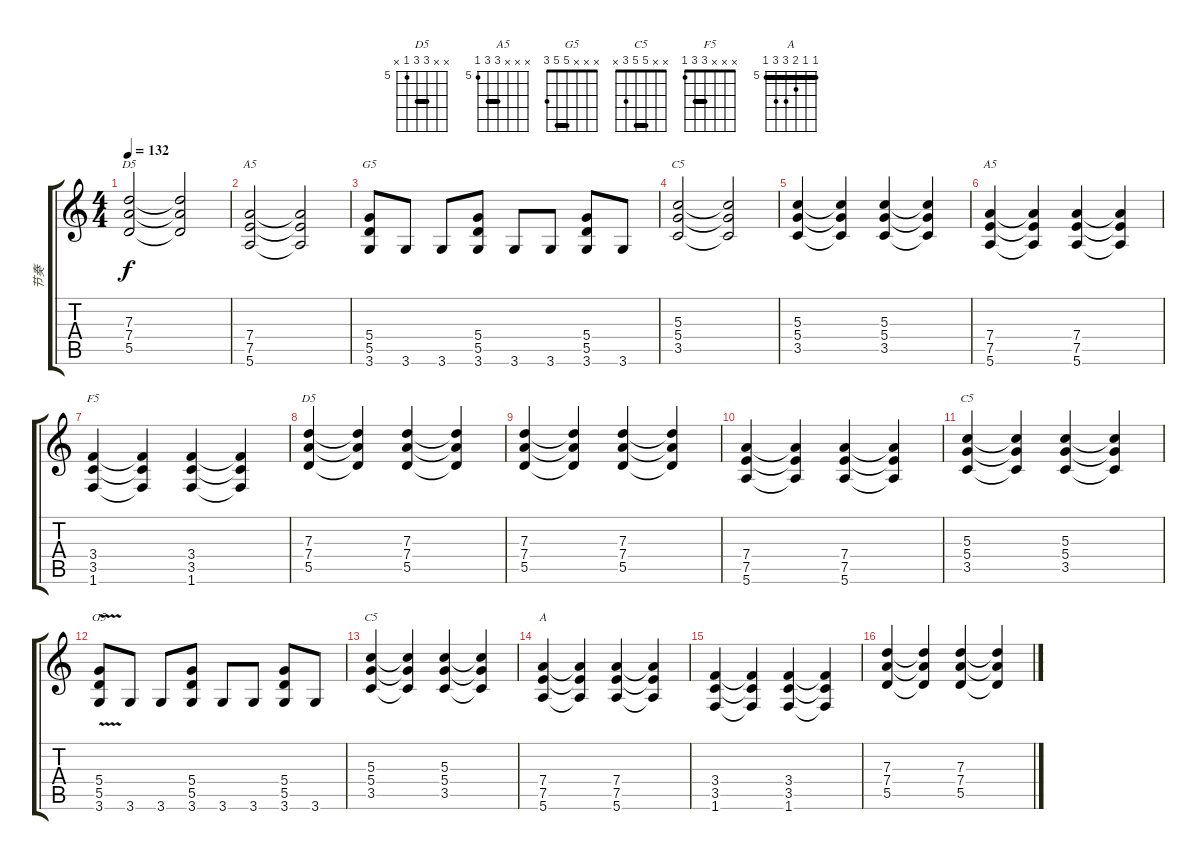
\track ("节奏" "节奏") {instrument distortionguitar}
\staff {score tabs}
\tuning (E4 B3 G3 D3 A2 E2) {hide}
\chord ("D5" x x x x x x)
\chord ("A5" x x x x x x)
\chord ("G5" x x x x x x)
\chord ("C5" x x x x x x)
\chord ("A5" x x x 7 7 5) {firstfret 5 barre 7}
\chord ("F5" x x x 3 3 1) {barre 3}
\chord ("D5" x x 7 7 5 x) {firstfret 5 barre 7}
\chord ("C5" x x 5 5 3 x) {firstfret 3 barre 5}
\chord ("G5" x x x 5 5 3) {barre 5}
\chord ("C5" x x 5 5 3 x) {barre 5}
\chord ("A" 5 5 6 7 7 5) {firstfret 5 barre 5}
\ts (4 4)
\tempo 132
\clef g2
\ks c
(7.3 7.4 5.5).2{ch "D5" dy f} (7.3{t} 7.4{t} 5.5{t}).2 |
(7.4 7.5 5.6).2{ch "A5"} (7.4{t} 7.5{t} 5.6{t}).2 |
(5.4 5.5 3.6).8{ch "G5"} 3.6.8 3.6.8 (5.4 5.5 3.6).8 3.6.8 3.6.8 (5.4 5.5 3.6).8 3.6.8 |
(5.3 5.4 3.5).2{ch "C5"} (5.3{t} 5.4{t} 3.5{t}).2 |
(5.3 5.4 3.5).4 (5.3{t} 5.4{t} 3.5{t}).4 (5.3 5.4 3.5).4 (5.3{t} 5.4{t} 3.5{t}).4 |
(7.4 7.5 5.6).4{ch "A5"} (7.4{t} 7.5{t} 5.6{t}).4 (7.4 7.5 5.6).4 (7.4{t} 7.5{t} 5.6{t}).4 |
(3.4 3.5 1.6).4{ch "F5"} (3.4{t} 3.5{t} 1.6{t}).4 (3.4 3.5 1.6).4 (3.4{t} 3.5{t} 1.6{t}).4 |
(7.3 7.4 5.5).4{ch "D5"} (7.3{t} 7.4{t} 5.5{t}).4 (7.3 7.4 5.5).4 (7.3{t} 7.4{t} 5.5{t}).4 |
(7.3 7.4 5.5).4 (7.3{t} 7.4{t} 5.5{t}).4 (7.3 7.4 5.5).4 (7.3{t} 7.4{t} 5.5{t}).4 |
(7.4 7.5 5.6).4 (7.4{t} 7.5{t} 5.6{t}).4 (7.4 7.5 5.6).4 (7.4{t} 7.5{t} 5.6{t}).4 |
(5.3 5.4 3.5).4{ch "C5"} (5.3{t} 5.4{t} 3.5{t}).4 (5.3 5.4 3.5).4 (5.3{t} 5.4{t} 3.5{t}).4 |
(5.4 5.5 3.6{v}).8{ch "G5"} 3.6.8 3.6.8 (5.4 5.5 3.6).8 3.6.8 3.6.8 (5.4 5.5 3.6).8 3.6.8 |
(5.3 5.4 3.5).4{ch "C5"} (5.3{t} 5.4{t} 3.5{t}).4 (5.3 5.4 3.5).4 (5.3{t} 5.4{t} 3.5{t}).4 |
(7.4 7.5 5.6).4{ch "A"} (7.4{t} 7.5{t} 5.6{t}).4 (7.4 7.5 5.6).4 (7.4{t} 7.5{t} 5.6{t}).4 |
(3.4 3.5 1.6).4 (3.4{t} 3.5{t} 1.6{t}).4 (3.4 3.5 1.6).4 (3.4{t} 3.5{t} 1.6{t}).4 |
(7.3 7.4 5.5).4 (7.3{t} 7.4{t} 5.5{t}).4 (7.3 7.4 5.5).4 (7.3{t} 7.4{t} 5.5{t}).4
